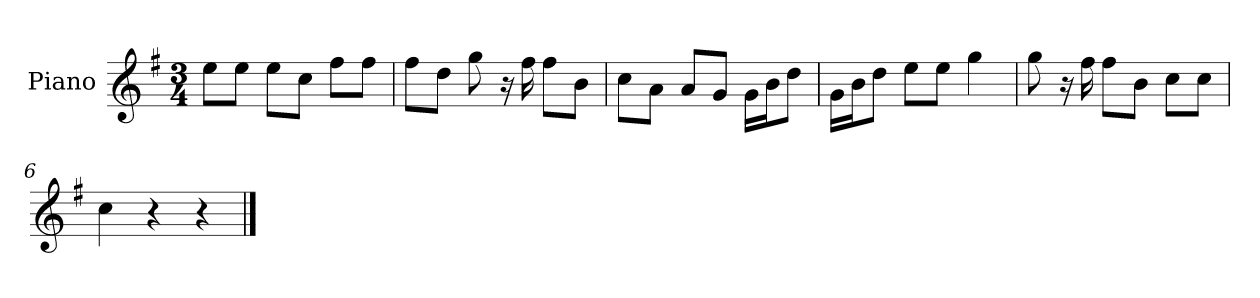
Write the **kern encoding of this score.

**kern
*part1
*staff1
*I"Piano
*I'P-no
*clefG2
*k[f#]
*M3/4
*MM91
=1
8ee\L
8ee\J
8ee\L
8cc\J
8ff#\L
8ff#\J
=2
8ff#\L
8dd\J
8gg\
16r
16ff#\
8ff#\L
8b\J
=3
8cc\L
8a\J
8a/L
8g/J
16g\LL
16b\J
8dd\J
=4
16g\LL
16b\J
8dd\J
8ee\L
8ee\J
4gg\
=5
8gg\
16r
16ff#\
8ff#\L
8b\J
8cc\L
8cc\J
=6
4cc\
4r
4r
==
*-
